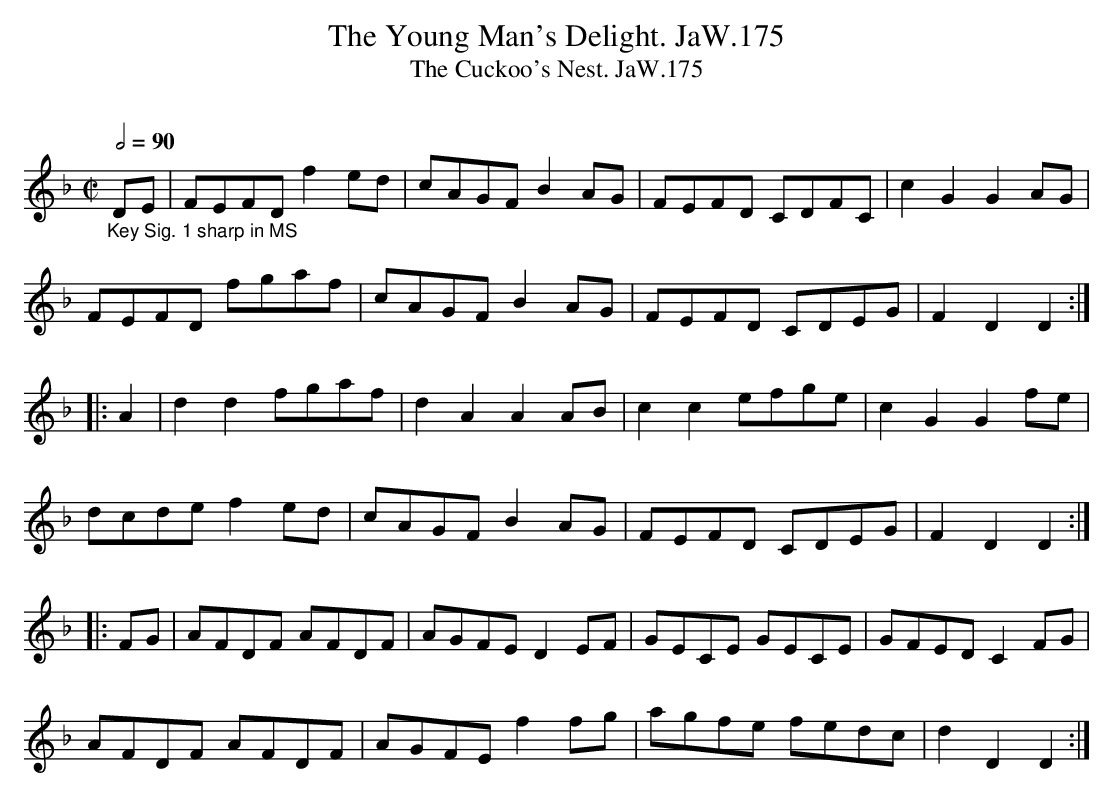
X:1
T:Young Man's Delight. JaW.175, The
T:Cuckoo's Nest. JaW.175, The
M:C|
L:1/8
Q:1/2=90
O:
K:Dm
"_Key Sig. 1 sharp in MS"DE|FEFD f2ed|cAGFB2AG|FEFD CDFC|c2G2G2AG|
FEFD fga-f|cAGFB2AG|FEFD CDEG|F2D2D2:|
|:A2|d2d2fgaf|d2A2A2AB|c2c2efge|c2G2G2fe|
dcdef2ed|cAGFB2AG|FEFD CDEG|F2D2D2:|
|:FG|AFDF AFDF|AGFED2EF|GECE GECE|GFEDC2FG|
AFDF AFDF|AGFEf2f-g|agfe fedc|d2D2D2:|
